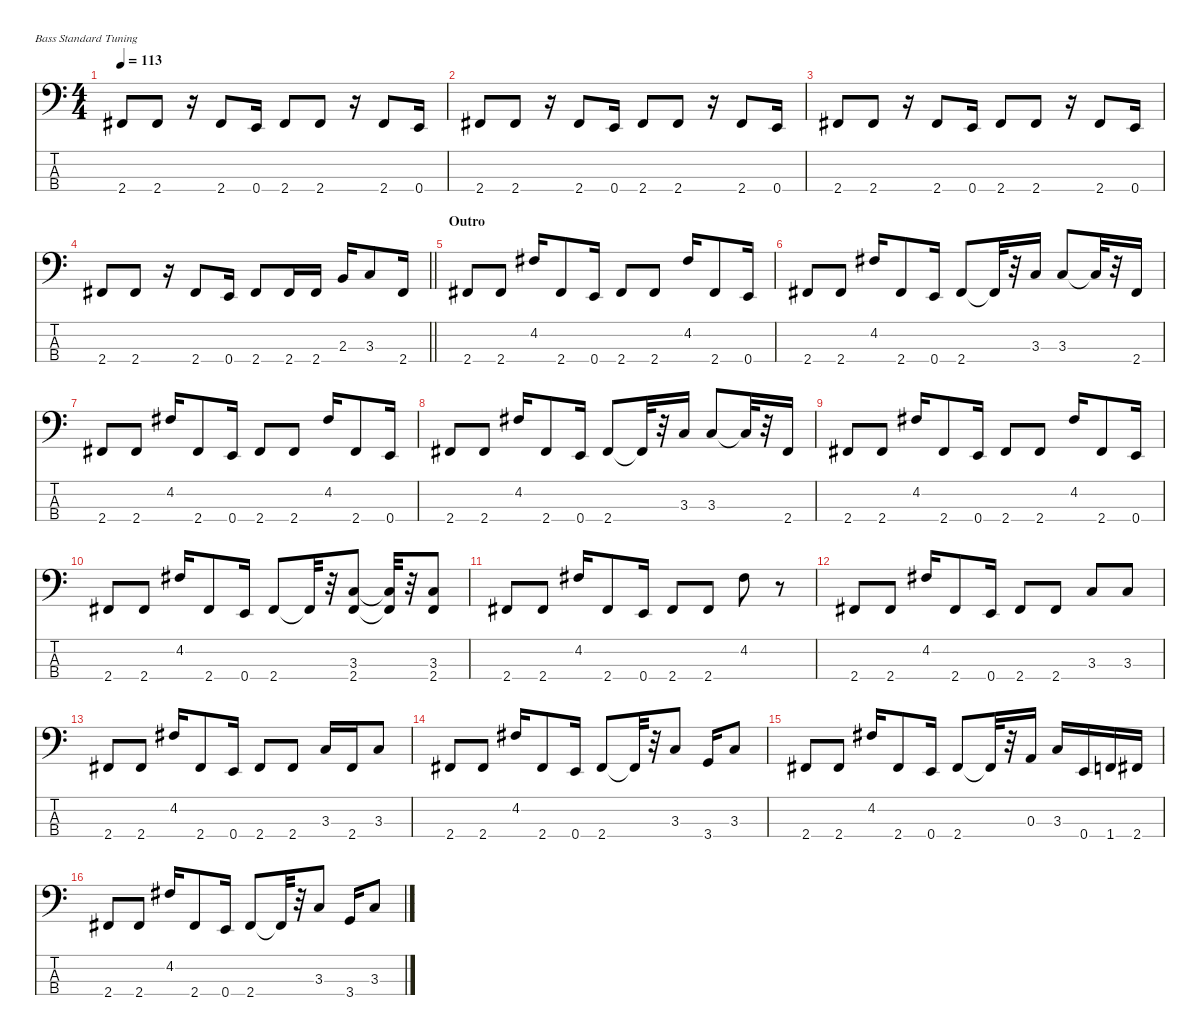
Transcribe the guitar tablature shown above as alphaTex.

\defaultSystemsLayout 4
\hideDynamics
\bracketExtendMode nobrackets
\singleTrackTrackNamePolicy hidden
\multiTrackTrackNamePolicy hidden
\firstSystemTrackNameMode fullname
\firstSystemTrackNameOrientation horizontal
\otherSystemsTrackNameOrientation horizontal
\track ("Bass" "el.bs.") {instrument electricbassfinger}
\staff {score tabs}
\tuning (G2 D2 A1 E1)
\ts (4 4)
\tempo 113
\clef f4
\ks c
2.4{acc #}.8{dy f beam Up} 2.4{acc #}.8{beam Up} r.16{beam Up} 2.4{acc #}.8{beam Up} 0.4.16{beam Up} 2.4{acc #}.8{beam Up} 2.4{acc #}.8{beam Up} r.16{beam Up} 2.4{acc #}.8{beam Up} 0.4.16{beam Up} |
2.4{acc #}.8{beam Up} 2.4{acc #}.8{beam Up} r.16{beam Up} 2.4{acc #}.8{beam Up} 0.4.16{beam Up} 2.4{acc #}.8{beam Up} 2.4{acc #}.8{beam Up} r.16{beam Up} 2.4{acc #}.8{beam Up} 0.4.16{beam Up} |
2.4{acc #}.8{beam Up} 2.4{acc #}.8{beam Up} r.16{beam Up} 2.4{acc #}.8{beam Up} 0.4.16{beam Up} 2.4{acc #}.8{beam Up} 2.4{acc #}.8{beam Up} r.16{beam Up} 2.4{acc #}.8{beam Up} 0.4.16{beam Up} |
\barLineRight lightlight
2.4{acc #}.8{beam Up} 2.4{acc #}.8{beam Up} r.16{beam Up} 2.4{acc #}.8{beam Up} 0.4.16{beam Up} 2.4{acc #}.8{beam Up} 2.4{acc #}.16{beam Up} 2.4{acc #}.16{beam Up} 2.3.16{beam Up} 3.3.8{beam Up} 2.4{acc #}.16{beam Up} |
\section ("" "Outro")
2.4{acc #}.8{beam Up} 2.4{acc #}.8{beam Up} 4.2{acc #}.16{beam Up} 2.4{acc #}.8{beam Up} 0.4.16{beam Up} 2.4{acc #}.8{beam Up} 2.4{acc #}.8{beam Up} 4.2{acc #}.16{beam Up} 2.4{acc #}.8{beam Up} 0.4.16{beam Up} |
2.4{acc #}.8{beam Up} 2.4{acc #}.8{beam Up} 4.2{acc #}.16{beam Up} 2.4{acc #}.8{beam Up} 0.4.16{beam Up} 2.4{acc #}.8{beam Up} 2.4{t acc #}.32{beam Up} r.32{beam Up} 3.3.16{beam Up} 3.3.8{beam Up} 3.3{t}.32{beam Up} r.32{beam Up} 2.4{acc #}.16{beam Up} |
2.4{acc #}.8{beam Up} 2.4{acc #}.8{beam Up} 4.2{acc #}.16{beam Up} 2.4{acc #}.8{beam Up} 0.4.16{beam Up} 2.4{acc #}.8{beam Up} 2.4{acc #}.8{beam Up} 4.2{acc #}.16{beam Up} 2.4{acc #}.8{beam Up} 0.4.16{beam Up} |
2.4{acc #}.8{beam Up} 2.4{acc #}.8{beam Up} 4.2{acc #}.16{beam Up} 2.4{acc #}.8{beam Up} 0.4.16{beam Up} 2.4{acc #}.8{beam Up} 2.4{t acc #}.32{beam Up} r.32{beam Up} 3.3.16{beam Up} 3.3.8{beam Up} 3.3{t}.32{beam Up} r.32{beam Up} 2.4{acc #}.16{beam Up} |
2.4{acc #}.8{beam Up} 2.4{acc #}.8{beam Up} 4.2{acc #}.16{beam Up} 2.4{acc #}.8{beam Up} 0.4.16{beam Up} 2.4{acc #}.8{beam Up} 2.4{acc #}.8{beam Up} 4.2{acc #}.16{beam Up} 2.4{acc #}.8{beam Up} 0.4.16{beam Up} |
2.4{acc #}.8{beam Up} 2.4{acc #}.8{beam Up} 4.2{acc #}.16{beam Up} 2.4{acc #}.8{beam Up} 0.4.16{beam Up} 2.4{acc #}.8{beam Up} 2.4{t acc #}.32{beam Up} r.32{beam Up} (3.3 2.4{acc #}).8{beam Up} (3.3{t} 2.4{t acc #}).32{beam Up} r.32{beam Up} (3.3 2.4{acc #}).8{beam Up} |
2.4{acc #}.8{beam Up} 2.4{acc #}.8{beam Up} 4.2{acc #}.16{beam Up} 2.4{acc #}.8{beam Up} 0.4.16{beam Up} 2.4{acc #}.8{beam Up} 2.4{acc #}.8{beam Up} 4.2{acc #}.8{beam Down} r.8{beam Down} |
2.4{acc #}.8{beam Up} 2.4{acc #}.8{beam Up} 4.2{acc #}.16{beam Up} 2.4{acc #}.8{beam Up} 0.4.16{beam Up} 2.4{acc #}.8{beam Up} 2.4{acc #}.8{beam Up} 3.3.8{beam Up} 3.3.8{beam Up} |
2.4{acc #}.8{beam Up} 2.4{acc #}.8{beam Up} 4.2{acc #}.16{beam Up} 2.4{acc #}.8{beam Up} 0.4.16{beam Up} 2.4{acc #}.8{beam Up} 2.4{acc #}.8{beam Up} 3.3.16{beam Up} 2.4{acc #}.16{beam Up} 3.3.8{beam Up} |
2.4{acc #}.8{beam Up} 2.4{acc #}.8{beam Up} 4.2{acc #}.16{beam Up} 2.4{acc #}.8{beam Up} 0.4.16{beam Up} 2.4{acc #}.8{beam Up} 2.4{t acc #}.32{beam Up} r.32{beam Up} 3.3.8{beam Up} 3.4.16{beam Up} 3.3.8{beam Up} |
2.4{acc #}.8{beam Up} 2.4{acc #}.8{beam Up} 4.2{acc #}.16{beam Up} 2.4{acc #}.8{beam Up} 0.4.16{beam Up} 2.4{acc #}.8{beam Up} 2.4{t acc #}.32{beam Up} r.32{beam Up} 0.3.16{beam Up} 3.3.16{beam Up} 0.4.16{beam Up} 1.4.16{beam Up} 2.4{acc #}.16{beam Up} |
2.4{acc #}.8{beam Up} 2.4{acc #}.8{beam Up} 4.2{acc #}.16{beam Up} 2.4{acc #}.8{beam Up} 0.4.16{beam Up} 2.4{acc #}.8{beam Up} 2.4{t acc #}.32{beam Up} r.32{beam Up} 3.3.8{beam Up} 3.4.16{beam Up} 3.3.8{beam Up}
